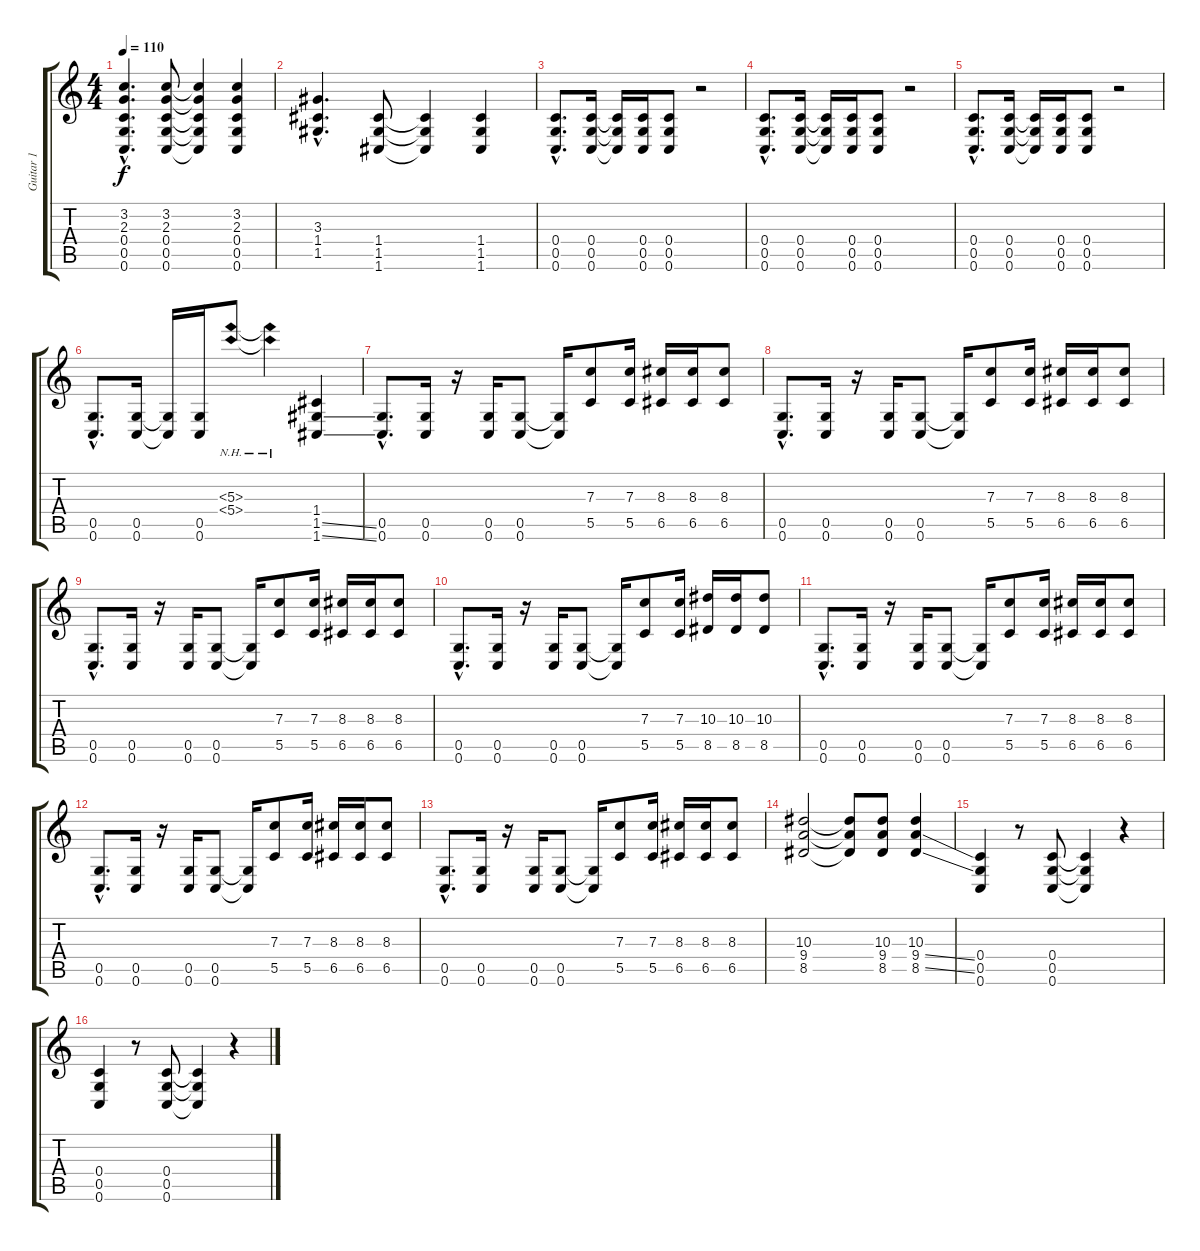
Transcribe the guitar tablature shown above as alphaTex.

\track ("Guitar 1" "Guitar 1") {instrument overdrivenguitar}
\staff {score tabs}
\tuning (D4 A3 F3 C3 G2 C2) {hide}
\ts (4 4)
\tempo 110
\clef g2
\ks c
(3.2{hac} 2.3{hac} 0.4{hac} 0.5{hac} 0.6{hac}).4{d dy f} (3.2 2.3 0.4 0.5 0.6).8 (3.2{t} 2.3{t} 0.4{t} 0.5{t} 0.6{t}).4 (3.2 2.3 0.4 0.5 0.6).4 |
(3.3{hac} 1.4{hac} 1.5{hac}).4{d} (1.4 1.5 1.6).8 (1.4{t} 1.5{t} 1.6{t}).4 (1.4 1.5 1.6).4 |
(0.4{hac} 0.5{hac} 0.6{hac}).8{d} (0.4 0.5 0.6).16 (0.4{t} 0.5{t} 0.6{t}).16 (0.4 0.5 0.6).16 (0.4 0.5 0.6).8 r.2 |
(0.4{hac} 0.5{hac} 0.6{hac}).8{d} (0.4 0.5 0.6).16 (0.4{t} 0.5{t} 0.6{t}).16 (0.4 0.5 0.6).16 (0.4 0.5 0.6).8 r.2 |
(0.4{hac} 0.5{hac} 0.6{hac}).8{d} (0.4 0.5 0.6).16 (0.4{t} 0.5{t} 0.6{t}).16 (0.4 0.5 0.6).16 (0.4 0.5 0.6).8 r.2 |
(0.5{hac} 0.6{hac}).8{d} (0.5 0.6).16 (0.5{t} 0.6{t}).16 (0.5 0.6).16 (5.3{nh} 5.4{nh}).8 (5.3{nh t} 5.4{nh t}).4 (1.4 1.5{ss} 1.6{ss}).4 |
(0.5{hac} 0.6{hac}).8{d} (0.5 0.6).16 r.16 (0.5 0.6).16 (0.5 0.6).8 (0.5{t} 0.6{t}).16 (7.3 5.5).8 (7.3 5.5).16 (8.3 6.5).16 (8.3 6.5).16 (8.3 6.5).8 |
(0.5{hac} 0.6{hac}).8{d} (0.5 0.6).16 r.16 (0.5 0.6).16 (0.5 0.6).8 (0.5{t} 0.6{t}).16 (7.3 5.5).8 (7.3 5.5).16 (8.3 6.5).16 (8.3 6.5).16 (8.3 6.5).8 |
(0.5{hac} 0.6{hac}).8{d} (0.5 0.6).16 r.16 (0.5 0.6).16 (0.5 0.6).8 (0.5{t} 0.6{t}).16 (7.3 5.5).8 (7.3 5.5).16 (8.3 6.5).16 (8.3 6.5).16 (8.3 6.5).8 |
(0.5{hac} 0.6{hac}).8{d} (0.5 0.6).16 r.16 (0.5 0.6).16 (0.5 0.6).8 (0.5{t} 0.6{t}).16 (7.3 5.5).8 (7.3 5.5).16 (10.3 8.5).16 (10.3 8.5).16 (10.3 8.5).8 |
(0.5{hac} 0.6{hac}).8{d} (0.5 0.6).16 r.16 (0.5 0.6).16 (0.5 0.6).8 (0.5{t} 0.6{t}).16 (7.3 5.5).8 (7.3 5.5).16 (8.3 6.5).16 (8.3 6.5).16 (8.3 6.5).8 |
(0.5{hac} 0.6{hac}).8{d} (0.5 0.6).16 r.16 (0.5 0.6).16 (0.5 0.6).8 (0.5{t} 0.6{t}).16 (7.3 5.5).8 (7.3 5.5).16 (8.3 6.5).16 (8.3 6.5).16 (8.3 6.5).8 |
(0.5{hac} 0.6{hac}).8{d} (0.5 0.6).16 r.16 (0.5 0.6).16 (0.5 0.6).8 (0.5{t} 0.6{t}).16 (7.3 5.5).8 (7.3 5.5).16 (8.3 6.5).16 (8.3 6.5).16 (8.3 6.5).8 |
(10.3 9.4 8.5).2 (10.3{t} 9.4{t} 8.5{t}).8 (10.3 9.4 8.5).8 (10.3 9.4{ss} 8.5{ss}).4 |
(0.4 0.5 0.6).4 r.8 (0.4 0.5 0.6).8 (0.4{t} 0.5{t} 0.6{t}).4 r.4 |
(0.4 0.5 0.6).4 r.8 (0.4 0.5 0.6).8 (0.4{t} 0.5{t} 0.6{t}).4 r.4
